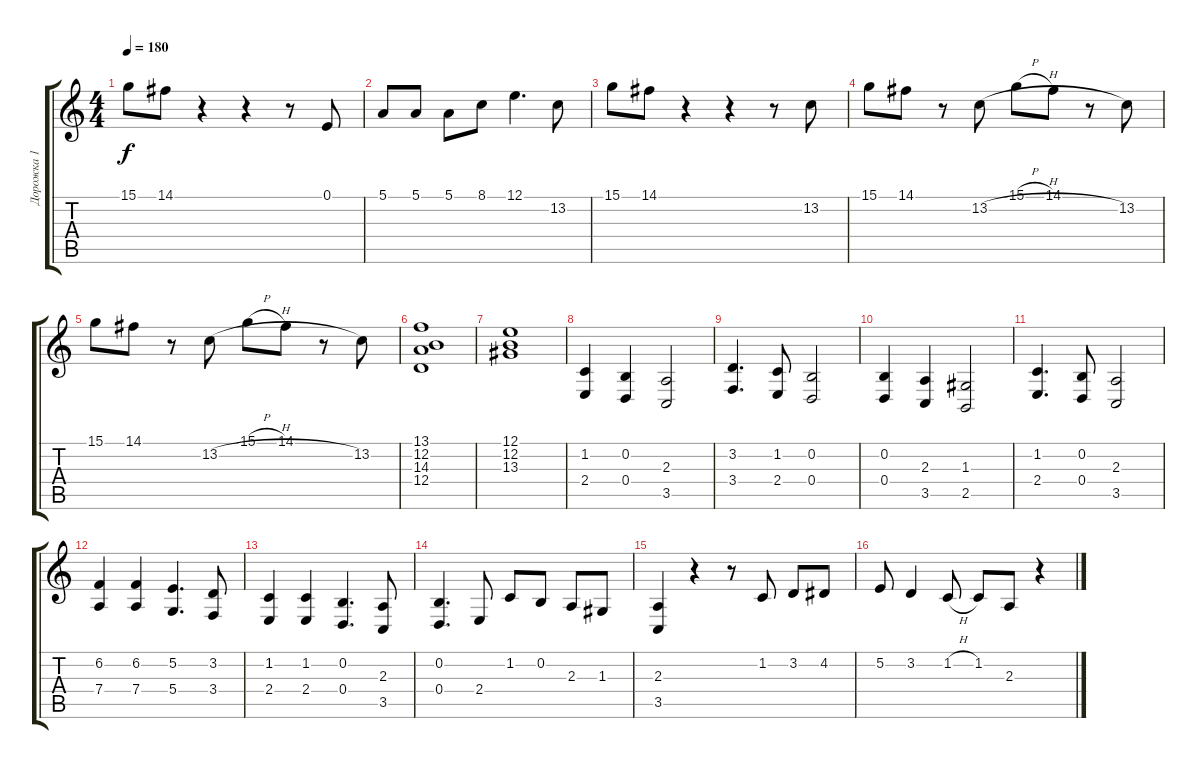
\track ("Дорожка 1" "Дорожка 1") {instrument acousticgrandpiano}
\staff {score tabs}
\tuning (E4 B3 G3 D3 A2 E2) {hide}
\ts (4 4)
\tempo 180
\clef g2
\ks c
15.1.8{dy f} 14.1.8 r.4 r.4 r.8 0.1.8 |
5.1.8 5.1.8 5.1.8 8.1.8 12.1.4{d} 13.2.8 |
15.1.8 14.1.8 r.4 r.4 r.8 13.2.8 |
15.1.8 14.1.8 r.8 13.2{h}.8 15.1{h}.8 14.1.8 r.8 13.2.8 |
15.1.8 14.1.8 r.8 13.2{h}.8 15.1{h}.8 14.1.8 r.8 13.2.8 |
(13.1 12.2 14.3 12.4).1 |
(12.1 12.2 13.3).1 |
(1.2 2.4).4 (0.2 0.4).4 (2.3 3.5).2 |
(3.2 3.4).4{d} (1.2 2.4).8 (0.2 0.4).2 |
(0.2 0.4).4 (2.3 3.5).4 (1.3 2.5).2 |
(1.2 2.4).4{d} (0.2 0.4).8 (2.3 3.5).2 |
(6.2 7.4).4 (6.2 7.4).4 (5.2 5.4).4{d} (3.2 3.4).8 |
(1.2 2.4).4 (1.2 2.4).4 (0.2 0.4).4{d} (2.3 3.5).8 |
(0.2 0.4).4{d} 2.4.8 1.2.8 0.2.8 2.3.8 1.3.8 |
(2.3 3.5).4 r.4 r.8 1.2.8 3.2.8 4.2.8 |
5.2.8 3.2.4 1.2{h}.8 1.2.8 2.3.8 r.4
